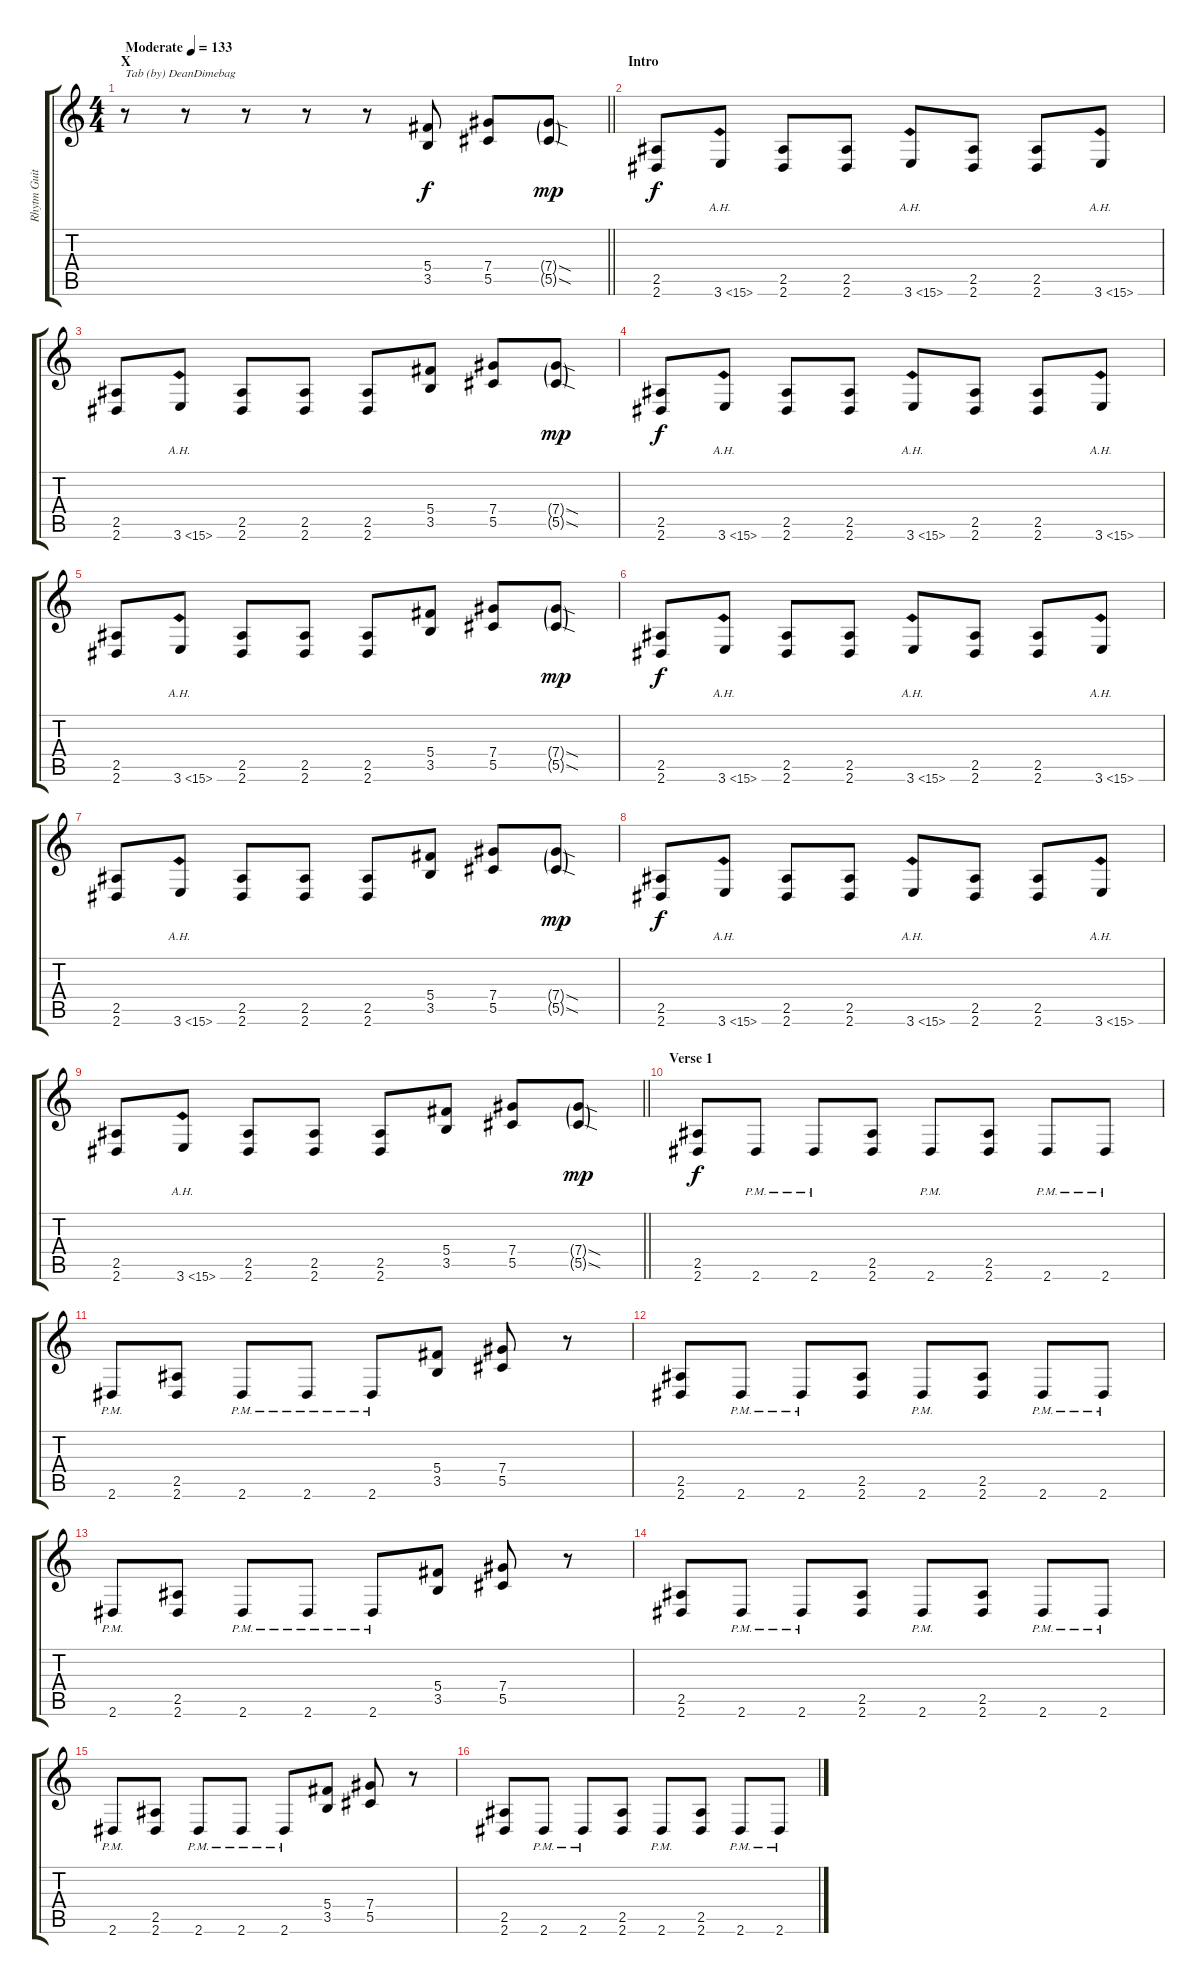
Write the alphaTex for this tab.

\track ("Rhytm Guitar [L]" "Rhytm Guit") {instrument distortionguitar}
\staff {score tabs}
\tuning (Eb4 Bb3 Gb3 Db3 Ab2 Db2) {hide}
\ts (4 4)
\section ("" "X")
\tempo (133 "Moderate")
\clef g2
\barLineRight lightlight
\ks c
r.8{txt "Tab (by) DeanDimebag" dy f instrument distortionguitar} r.8 r.8 r.8 r.8 (5.4 3.5).8 (7.4 5.5).8 (7.4{sod g} 5.5{sod g}).8{dy mp} |
\section ("" "Intro")
(2.5 2.6).8{dy f} 3.6{ah 12}.8 (2.5 2.6).8 (2.5 2.6).8 3.6{ah 12}.8 (2.5 2.6).8 (2.5 2.6).8 3.6{ah 12}.8 |
(2.5 2.6).8 3.6{ah 12}.8 (2.5 2.6).8 (2.5 2.6).8 (2.5 2.6).8 (5.4 3.5).8 (7.4 5.5).8 (7.4{sod g} 5.5{sod g}).8{dy mp} |
(2.5 2.6).8{dy f} 3.6{ah 12}.8 (2.5 2.6).8 (2.5 2.6).8 3.6{ah 12}.8 (2.5 2.6).8 (2.5 2.6).8 3.6{ah 12}.8 |
(2.5 2.6).8 3.6{ah 12}.8 (2.5 2.6).8 (2.5 2.6).8 (2.5 2.6).8 (5.4 3.5).8 (7.4 5.5).8 (7.4{sod g} 5.5{sod g}).8{dy mp} |
(2.5 2.6).8{dy f} 3.6{ah 12}.8 (2.5 2.6).8 (2.5 2.6).8 3.6{ah 12}.8 (2.5 2.6).8 (2.5 2.6).8 3.6{ah 12}.8 |
(2.5 2.6).8 3.6{ah 12}.8 (2.5 2.6).8 (2.5 2.6).8 (2.5 2.6).8 (5.4 3.5).8 (7.4 5.5).8 (7.4{sod g} 5.5{sod g}).8{dy mp} |
(2.5 2.6).8{dy f} 3.6{ah 12}.8 (2.5 2.6).8 (2.5 2.6).8 3.6{ah 12}.8 (2.5 2.6).8 (2.5 2.6).8 3.6{ah 12}.8 |
\barLineRight lightlight
(2.5 2.6).8 3.6{ah 12}.8 (2.5 2.6).8 (2.5 2.6).8 (2.5 2.6).8 (5.4 3.5).8 (7.4 5.5).8 (7.4{sod g} 5.5{sod g}).8{dy mp} |
\section ("" "Verse 1")
(2.5 2.6).8{dy f} 2.6{pm}.8 2.6{pm}.8 (2.5 2.6).8 2.6{pm}.8 (2.5 2.6).8 2.6{pm}.8 2.6{pm}.8 |
2.6{pm}.8 (2.5 2.6).8 2.6{pm}.8 2.6{pm}.8 2.6{pm}.8 (5.4 3.5).8 (7.4 5.5).8 r.8 |
(2.5 2.6).8 2.6{pm}.8 2.6{pm}.8 (2.5 2.6).8 2.6{pm}.8 (2.5 2.6).8 2.6{pm}.8 2.6{pm}.8 |
2.6{pm}.8 (2.5 2.6).8 2.6{pm}.8 2.6{pm}.8 2.6{pm}.8 (5.4 3.5).8 (7.4 5.5).8 r.8 |
(2.5 2.6).8 2.6{pm}.8 2.6{pm}.8 (2.5 2.6).8 2.6{pm}.8 (2.5 2.6).8 2.6{pm}.8 2.6{pm}.8 |
2.6{pm}.8 (2.5 2.6).8 2.6{pm}.8 2.6{pm}.8 2.6{pm}.8 (5.4 3.5).8 (7.4 5.5).8 r.8 |
(2.5 2.6).8 2.6{pm}.8 2.6{pm}.8 (2.5 2.6).8 2.6{pm}.8 (2.5 2.6).8 2.6{pm}.8 2.6{pm}.8
